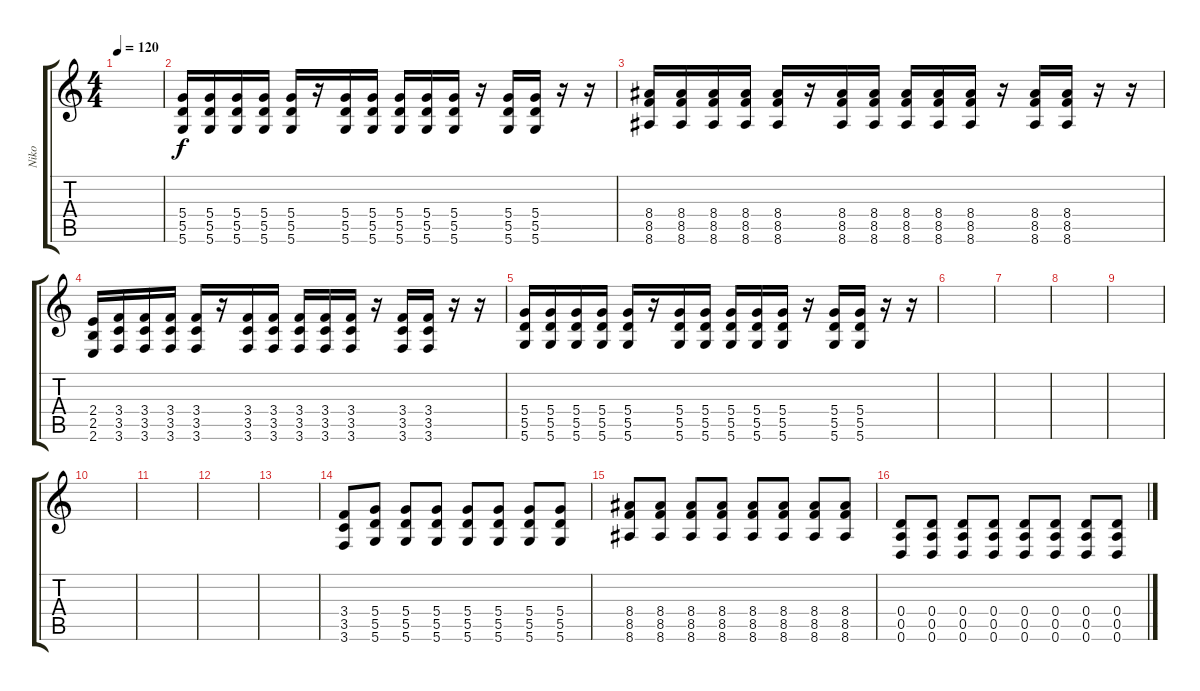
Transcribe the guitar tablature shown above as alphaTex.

\track ("Niko" "Niko") {instrument distortionguitar}
\staff {score tabs}
\tuning (E4 B3 G3 D3 A2 D2) {hide}
\ts (4 4)
\tempo 120
\clef g2
\ks c
|
(5.4 5.5 5.6).16 (5.4 5.5 5.6).16 (5.4 5.5 5.6).16 (5.4 5.5 5.6).16 (5.4 5.5 5.6).16 r.16 (5.4 5.5 5.6).16 (5.4 5.5 5.6).16 (5.4 5.5 5.6).16 (5.4 5.5 5.6).16 (5.4 5.5 5.6).16 r.16 (5.4 5.5 5.6).16 (5.4 5.5 5.6).16 r.16 r.16 |
(8.4 8.5 8.6).16 (8.4 8.5 8.6).16 (8.4 8.5 8.6).16 (8.4 8.5 8.6).16 (8.4 8.5 8.6).16 r.16 (8.4 8.5 8.6).16 (8.4 8.5 8.6).16 (8.4 8.5 8.6).16 (8.4 8.5 8.6).16 (8.4 8.5 8.6).16 r.16 (8.4 8.5 8.6).16 (8.4 8.5 8.6).16 r.16 r.16 |
(2.4 2.5 2.6).16 (3.4 3.5 3.6).16 (3.4 3.5 3.6).16 (3.4 3.5 3.6).16 (3.4 3.5 3.6).16 r.16 (3.4 3.5 3.6).16 (3.4 3.5 3.6).16 (3.4 3.5 3.6).16 (3.4 3.5 3.6).16 (3.4 3.5 3.6).16 r.16 (3.4 3.5 3.6).16 (3.4 3.5 3.6).16 r.16 r.16 |
(5.4 5.5 5.6).16 (5.4 5.5 5.6).16 (5.4 5.5 5.6).16 (5.4 5.5 5.6).16 (5.4 5.5 5.6).16 r.16 (5.4 5.5 5.6).16 (5.4 5.5 5.6).16 (5.4 5.5 5.6).16 (5.4 5.5 5.6).16 (5.4 5.5 5.6).16 r.16 (5.4 5.5 5.6).16 (5.4 5.5 5.6).16 r.16 r.16 |
|
|
|
|
|
|
|
|
(3.4 3.5 3.6).8 (5.4 5.5 5.6).8 (5.4 5.5 5.6).8 (5.4 5.5 5.6).8 (5.4 5.5 5.6).8 (5.4 5.5 5.6).8 (5.4 5.5 5.6).8 (5.4 5.5 5.6).8 |
(8.4 8.5 8.6).8 (8.4 8.5 8.6).8 (8.4 8.5 8.6).8 (8.4 8.5 8.6).8 (8.4 8.5 8.6).8 (8.4 8.5 8.6).8 (8.4 8.5 8.6).8 (8.4 8.5 8.6).8 |
(0.4 0.5 0.6).8 (0.4 0.5 0.6).8 (0.4 0.5 0.6).8 (0.4 0.5 0.6).8 (0.4 0.5 0.6).8 (0.4 0.5 0.6).8 (0.4 0.5 0.6).8 (0.4 0.5 0.6).8
